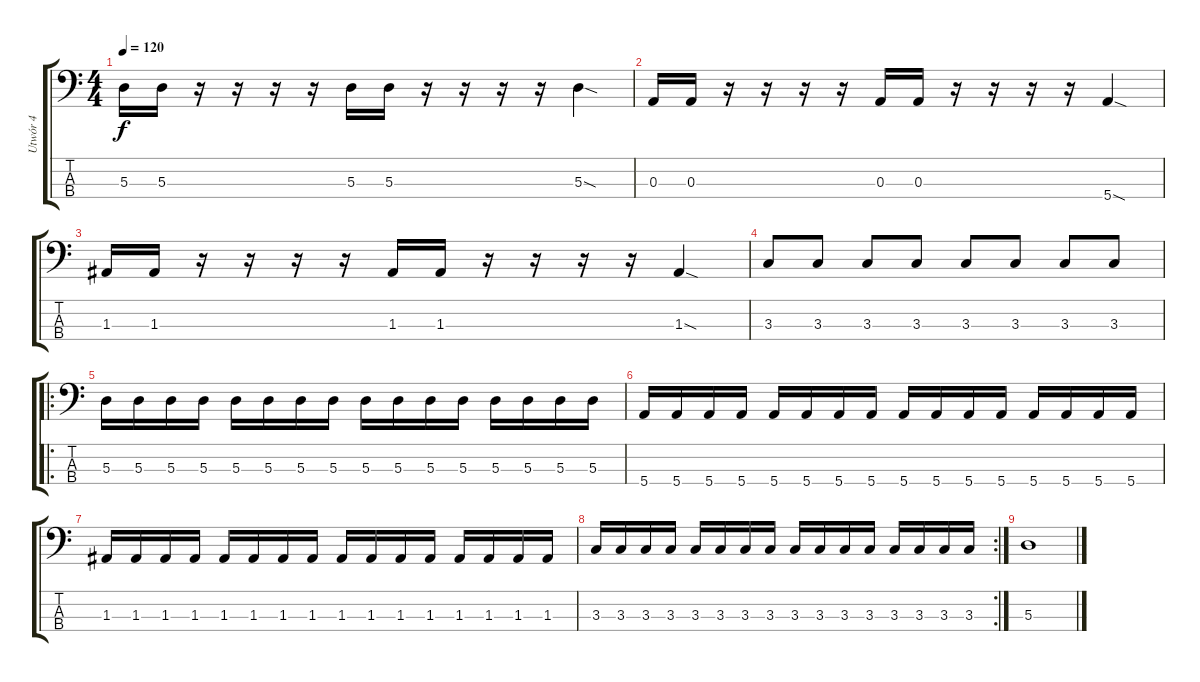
\track ("Utwór 4" "Utwór 4") {instrument electricbassfinger}
\staff {score tabs}
\tuning (G2 D2 A1 E1) {hide}
\ts (4 4)
\tempo 120
\clef f4
\ks c
5.3.16{dy f} 5.3.16 r.16 r.16 r.16 r.16 5.3.16 5.3.16 r.16 r.16 r.16 r.16 5.3{sod}.4 |
0.3.16 0.3.16 r.16 r.16 r.16 r.16 0.3.16 0.3.16 r.16 r.16 r.16 r.16 5.4{sod}.4 |
1.3.16 1.3.16 r.16 r.16 r.16 r.16 1.3.16 1.3.16 r.16 r.16 r.16 r.16 1.3{sod}.4 |
3.3.8 3.3.8 3.3.8 3.3.8 3.3.8 3.3.8 3.3.8 3.3.8 |
\ro
5.3.16 5.3.16 5.3.16 5.3.16 5.3.16 5.3.16 5.3.16 5.3.16 5.3.16 5.3.16 5.3.16 5.3.16 5.3.16 5.3.16 5.3.16 5.3.16 |
5.4.16 5.4.16 5.4.16 5.4.16 5.4.16 5.4.16 5.4.16 5.4.16 5.4.16 5.4.16 5.4.16 5.4.16 5.4.16 5.4.16 5.4.16 5.4.16 |
1.3.16 1.3.16 1.3.16 1.3.16 1.3.16 1.3.16 1.3.16 1.3.16 1.3.16 1.3.16 1.3.16 1.3.16 1.3.16 1.3.16 1.3.16 1.3.16 |
\rc 2
3.3.16 3.3.16 3.3.16 3.3.16 3.3.16 3.3.16 3.3.16 3.3.16 3.3.16 3.3.16 3.3.16 3.3.16 3.3.16 3.3.16 3.3.16 3.3.16 |
5.3.1
